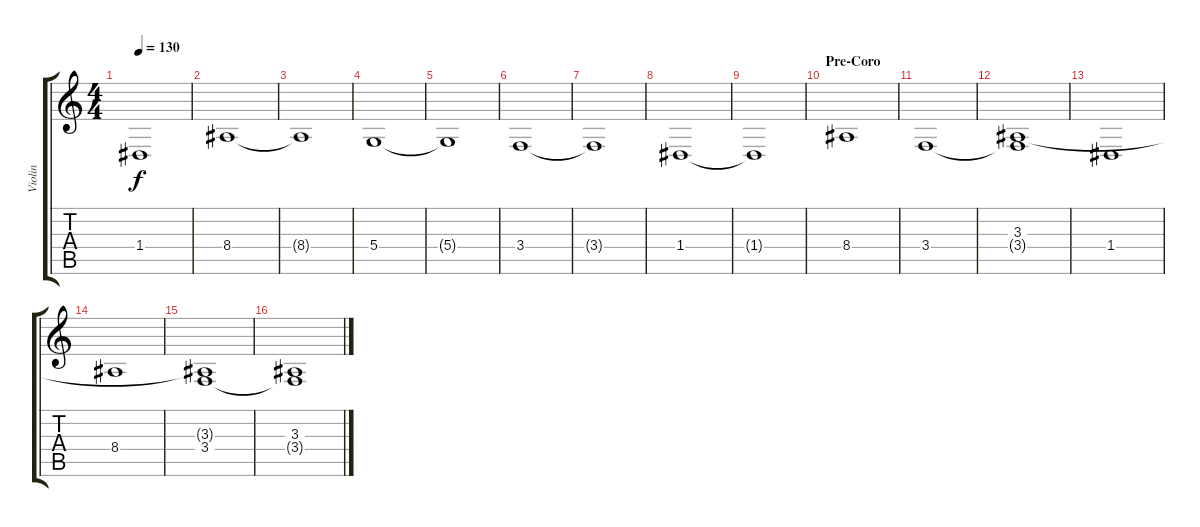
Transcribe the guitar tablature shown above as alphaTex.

\track ("Violin" "Violin") {instrument violin}
\staff {score tabs}
\tuning (E4 B3 G3 D3 A2 E2) {hide}
\ts (4 4)
\tempo 130
\clef g2
\ks c
1.4{t}.1{dy f} |
8.4.1 |
8.4{t}.1 |
5.4.1 |
5.4{t}.1 |
3.4.1 |
3.4{t}.1 |
1.4.1 |
1.4{t}.1 |
\section ("" "Pre-Coro")
8.4.1 |
3.4.1 |
(3.3 3.4{t}).1 |
1.4.1 |
8.4.1 |
(3.3{t} 3.4).1 |
(3.3 3.4{t}).1
